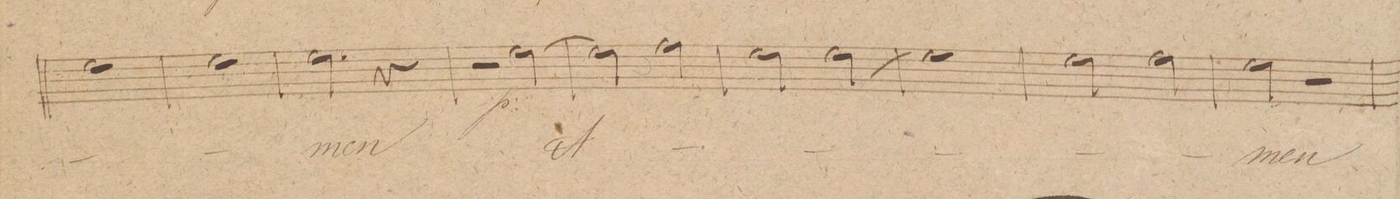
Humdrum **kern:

**kern	**text	**dynam
*I"Canto.	*	*
*clefC1	*	*
*k[f#c#g#]	*	*
*met(c|)	*	*
*M2/2	*	*
1cc#	.	.
=299	=299	=299
1ryy	.	.
=300	=300	=300
1cc#	.	.
=301	=301	=301
2.cc#\	-men	.
4r	.	.
=302	=302	=302
2r	.	.
[>2cc#\	A-	p
=303	=303	=303
2cc#\]	.	.
2dd\	.	.
=304	=304	=304
2cc#\	.	.
[>2cc#\	.	.
=305	=305	=305
1cc#]	.	.
=306	=306	=306
2cc#\	.	.
2dd\	.	.
=307	=307	=307
2cc#\	-men	.
2r	.	.
=308	=308	=308
*-	*-	*-
